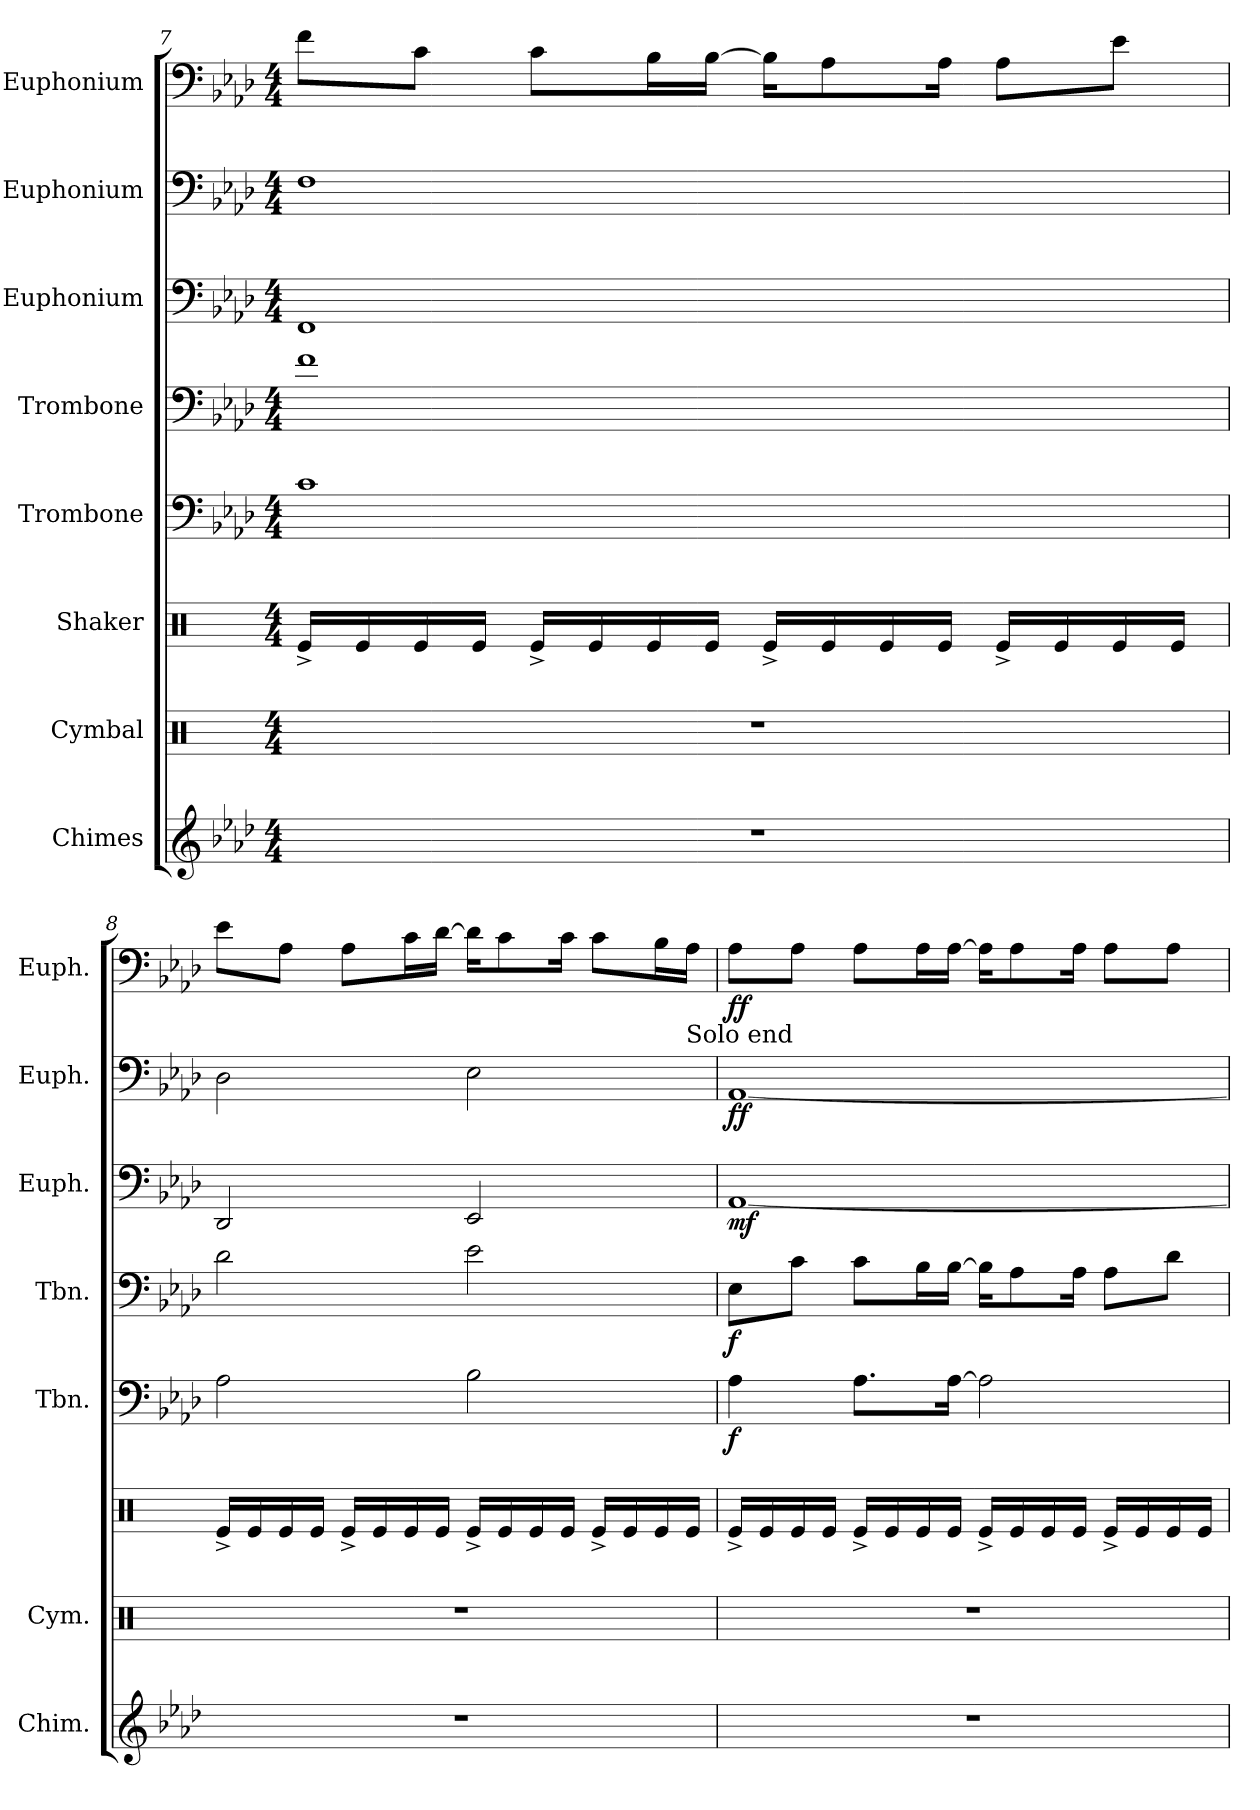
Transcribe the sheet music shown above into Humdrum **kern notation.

**kern	**kern	**kern	**kern	**dynam	**kern	**dynam	**kern	**dynam	**kern	**dynam	**kern	**dynam
*part8	*part7	*part6	*part5	*part5	*part4	*part4	*part3	*part3	*part2	*part2	*part1	*part1
*staff8	*staff7	*staff6	*staff5	*staff5	*staff4	*staff4	*staff3	*staff3	*staff2	*staff2	*staff1	*staff1
*I"Chimes	*I"Cymbal	*I"Shaker	*I"Trombone	*	*I"Trombone	*	*I"Euphonium	*	*I"Euphonium	*	*I"Euphonium	*
*I'Chim.	*I'Cym.	*	*I'Tbn.	*	*I'Tbn.	*	*I'Euph.	*	*I'Euph.	*	*I'Euph.	*
*clefG2	*clefX	*clefX	*clefF4	*	*clefF4	*	*clefF4	*	*clefF4	*	*clefF4	*
*k[b-e-a-d-]	*k[]	*k[]	*k[b-e-a-d-]	*	*k[b-e-a-d-]	*	*k[b-e-a-d-]	*	*k[b-e-a-d-]	*	*k[b-e-a-d-]	*
*M4/4	*M4/4	*M4/4	*M4/4	*	*M4/4	*	*M4/4	*	*M4/4	*	*M4/4	*
=7	=7	=7	=7	=7	=7	=7	=7	=7	=7	=7	=7	=7
1r	1r	16Re^/LL	1c	.	1f	.	1FF	.	1F	.	8f\L	.
.	.	16Re/	.	.	.	.	.	.	.	.	.	.
.	.	16Re/	.	.	.	.	.	.	.	.	8c\J	.
.	.	16Re/JJ	.	.	.	.	.	.	.	.	.	.
.	.	16Re^/LL	.	.	.	.	.	.	.	.	8c\L	.
.	.	16Re/	.	.	.	.	.	.	.	.	.	.
.	.	16Re/	.	.	.	.	.	.	.	.	16B-\L	.
.	.	16Re/JJ	.	.	.	.	.	.	.	.	[16B-\JJ	.
.	.	16Re^/LL	.	.	.	.	.	.	.	.	16B-\KL]	.
.	.	16Re/	.	.	.	.	.	.	.	.	8A-\	.
.	.	16Re/	.	.	.	.	.	.	.	.	.	.
.	.	16Re/JJ	.	.	.	.	.	.	.	.	16A-\Jk	.
.	.	16Re^/LL	.	.	.	.	.	.	.	.	8A-\L	.
.	.	16Re/	.	.	.	.	.	.	.	.	.	.
.	.	16Re/	.	.	.	.	.	.	.	.	8e-\J	.
.	.	16Re/JJ	.	.	.	.	.	.	.	.	.	.
!!LO:PB:g=z
=8	=8	=8	=8	=8	=8	=8	=8	=8	=8	=8	=8	=8
1r	1r	16Re^/LL	2A-\	.	2d-\	.	2DD-/	.	2D-\	.	8e-\L	.
.	.	16Re/	.	.	.	.	.	.	.	.	.	.
.	.	16Re/	.	.	.	.	.	.	.	.	8A-\J	.
.	.	16Re/JJ	.	.	.	.	.	.	.	.	.	.
.	.	16Re^/LL	.	.	.	.	.	.	.	.	8A-\L	.
.	.	16Re/	.	.	.	.	.	.	.	.	.	.
.	.	16Re/	.	.	.	.	.	.	.	.	16c\L	.
.	.	16Re/JJ	.	.	.	.	.	.	.	.	[16d-\JJ	.
.	.	16Re^/LL	2B-\	.	2e-\	.	2EE-/	.	2E-\	.	16d-\KL]	.
.	.	16Re/	.	.	.	.	.	.	.	.	8c\	.
.	.	16Re/	.	.	.	.	.	.	.	.	.	.
.	.	16Re/JJ	.	.	.	.	.	.	.	.	16c\Jk	.
.	.	16Re^/LL	.	.	.	.	.	.	.	.	8c\L	.
.	.	16Re/	.	.	.	.	.	.	.	.	.	.
.	.	16Re/	.	.	.	.	.	.	.	.	16B-\L	.
!	!	!	!	!	!	!	!	!	!	!	!LO:TX:b:t=Solo end	!
.	.	16Re/JJ	.	.	.	.	.	.	.	.	16A-\JJ	.
=9	=9	=9	=9	=9	=9	=9	=9	=9	=9	=9	=9	=9
!	!	!	!	!LO:DY:b	!	!LO:DY:b	!	!LO:DY:b	!	!LO:DY:b	!	!
!	!	!	!	!	!	!	!	!	!	!LO:DY:n=1:b	!	!LO:DY:b
!	!	!	!	!	!	!	!	!	!	!	!	!LO:DY:n=1:b
1r	1r	16Re^/LL	4A-\	f	8E-\L	f	[1AA-	mf	[1AA-	f f	8A-\L	f f
.	.	16Re/	.	.	.	.	.	.	.	.	.	.
.	.	16Re/	.	.	8c\J	.	.	.	.	.	8A-\J	.
.	.	16Re/JJ	.	.	.	.	.	.	.	.	.	.
.	.	16Re^/LL	8.A-\L	.	8c\L	.	.	.	.	.	8A-\L	.
.	.	16Re/	.	.	.	.	.	.	.	.	.	.
.	.	16Re/	.	.	16B-\L	.	.	.	.	.	16A-\L	.
.	.	16Re/JJ	[16A-\Jk	.	[16B-\JJ	.	.	.	.	.	[16A-\JJ	.
.	.	16Re^/LL	2A-\]	.	16B-\KL]	.	.	.	.	.	16A-\KL]	.
.	.	16Re/	.	.	8A-\	.	.	.	.	.	8A-\	.
.	.	16Re/	.	.	.	.	.	.	.	.	.	.
.	.	16Re/JJ	.	.	16A-\Jk	.	.	.	.	.	16A-\Jk	.
.	.	16Re^/LL	.	.	8A-\L	.	.	.	.	.	8A-\L	.
.	.	16Re/	.	.	.	.	.	.	.	.	.	.
.	.	16Re/	.	.	8d-\J	.	.	.	.	.	8A-\J	.
.	.	16Re/JJ	.	.	.	.	.	.	.	.	.	.
=	=	=	=	=	=	=	=	=	=	=	=	=
*-	*-	*-	*-	*-	*-	*-	*-	*-	*-	*-	*-	*-
